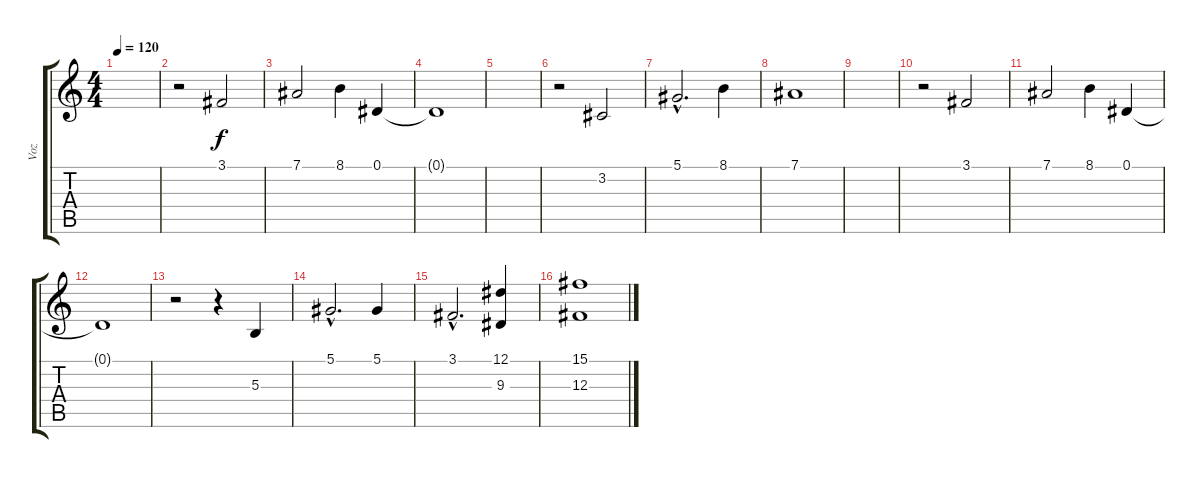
\track ("Voz" "Voz") {instrument lead2sawtooth}
\staff {score tabs}
\tuning (Eb4 Bb3 Gb3 Db3 Ab2 Eb2) {hide}
\ts (4 4)
\tempo 120
\clef g2
\ks c
|
r.2 3.1.2 |
7.1.2 8.1.4 0.1.4 |
0.1{t}.1 |
|
r.2 3.2.2 |
5.1{hac}.2{d} 8.1.4 |
7.1.1 |
|
r.2 3.1.2 |
7.1.2 8.1.4 0.1.4 |
0.1{t}.1 |
r.2 r.4 5.3.4 |
5.1{hac}.2{d} 5.1.4 |
3.1{hac}.2{d} (12.1 9.3).4 |
(15.1 12.3).1
